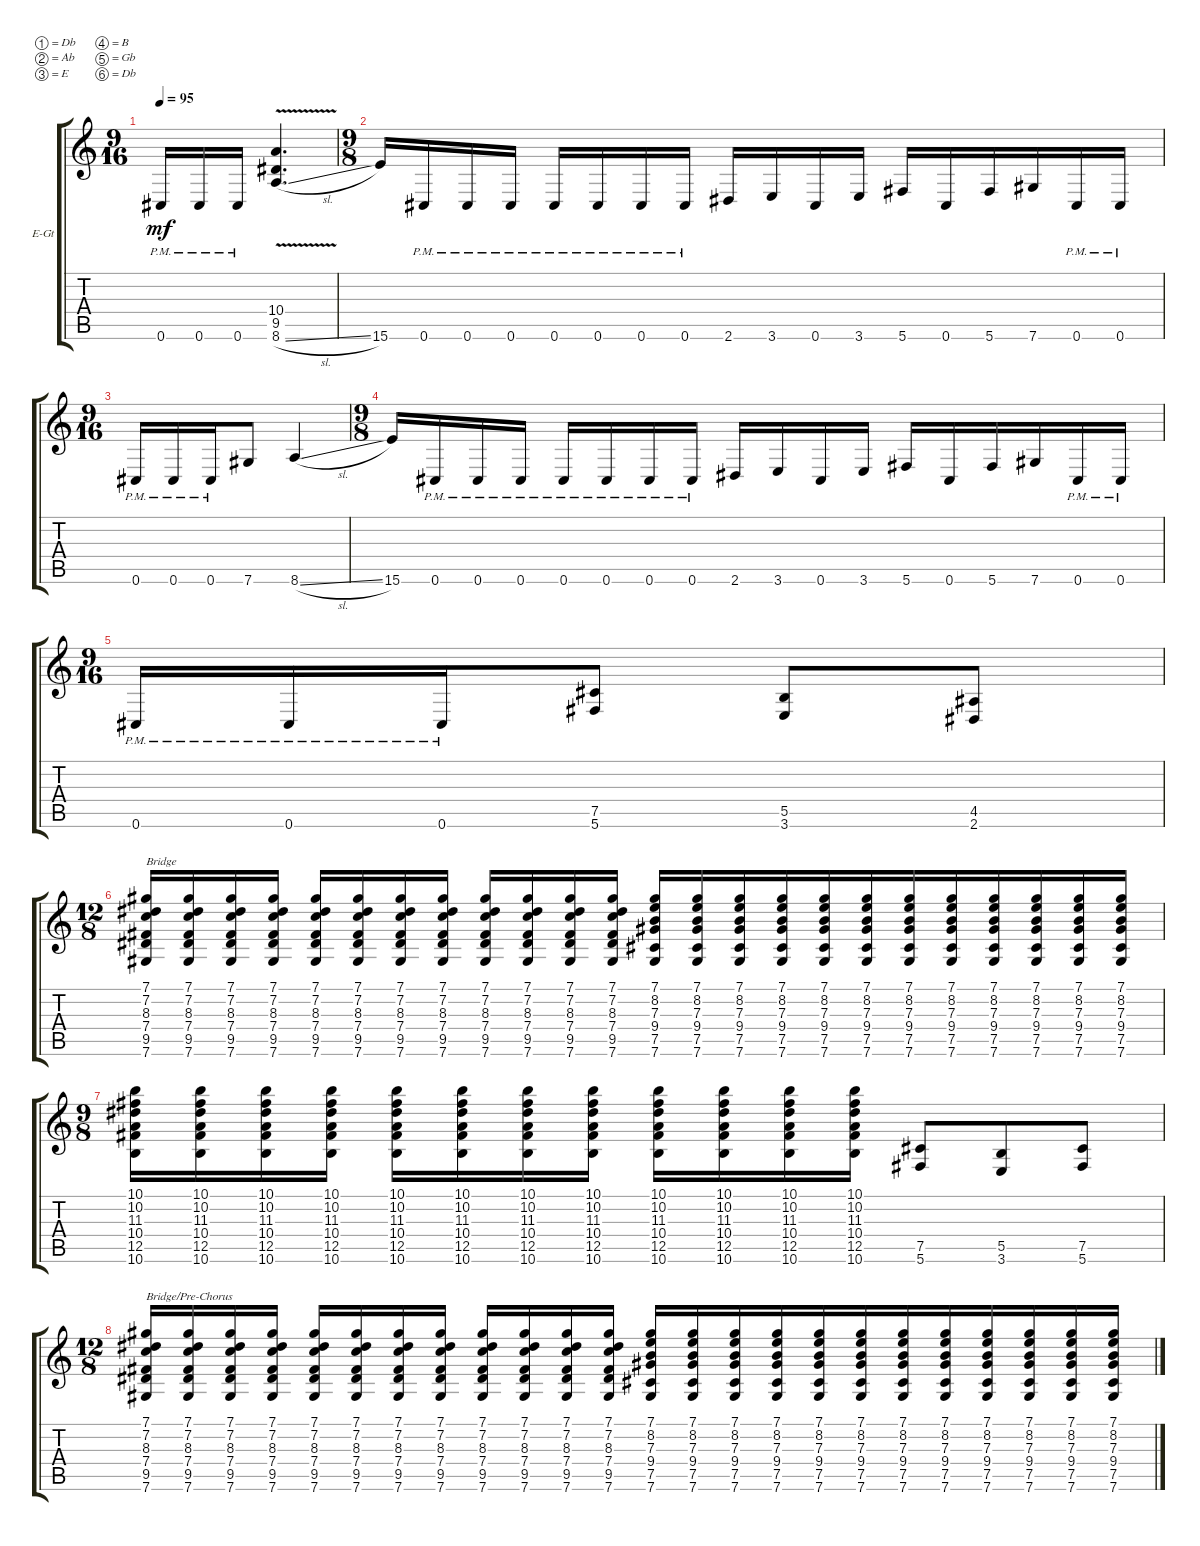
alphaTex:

\bracketExtendMode groupsimilarinstruments
\firstSystemTrackNameOrientation horizontal
\otherSystemsTrackNameOrientation horizontal
\track ("Rhythm Guitar" "E-Gt") {instrument distortionguitar}
\staff {score tabs}
\tuning (Db4 Ab3 E3 B2 Gb2 Db2)
\ts (9 16)
\beaming (8 2 2 2 2)
\tempo 95
\clef g2
\ks c
0.6{pm}.16{dy mf} 0.6{pm}.16 0.6{pm}.16 (10.4{v} 9.5{v} 8.6{v sl}).4{d} |
\ts (9 8)
\beaming (8 2 2 2 3)
15.6.16 0.6{pm}.16 0.6{pm}.16 0.6{pm}.16 0.6{pm}.16 0.6{pm}.16 0.6{pm}.16 0.6{pm}.16 2.6.16 3.6.16 0.6.16 3.6.16 5.6.16 0.6.16 5.6.16 7.6.16 0.6{pm}.16 0.6{pm}.16 |
\ts (9 16)
\beaming (8 2 2 2 2)
0.6{pm}.16 0.6{pm}.16 0.6{pm}.16 7.6.8 8.6{sl}.4 |
\ts (9 8)
\beaming (8 2 2 2 3)
15.6.16 0.6{pm}.16 0.6{pm}.16 0.6{pm}.16 0.6{pm}.16 0.6{pm}.16 0.6{pm}.16 0.6{pm}.16 2.6.16 3.6.16 0.6.16 3.6.16 5.6.16 0.6.16 5.6.16 7.6.16 0.6{pm}.16 0.6{pm}.16 |
\ts (9 16)
\beaming (8 2 2 2 2)
0.6{pm}.16 0.6{pm}.16 0.6{pm}.16 (7.5 5.6).8 (5.5 3.6).8 (4.5 2.6).8 |
\ts (12 8)
\beaming (8 2 2 2 6)
(7.1 7.2 8.3 7.4 9.5 7.6).16{txt "Bridge"} (7.1 7.2 8.3 7.4 9.5 7.6).16 (7.1 7.2 8.3 7.4 9.5 7.6).16 (7.1 7.2 8.3 7.4 9.5 7.6).16 (7.1 7.2 8.3 7.4 9.5 7.6).16 (7.1 7.2 8.3 7.4 9.5 7.6).16 (7.1 7.2 8.3 7.4 9.5 7.6).16 (7.1 7.2 8.3 7.4 9.5 7.6).16 (7.1 7.2 8.3 7.4 9.5 7.6).16 (7.1 7.2 8.3 7.4 9.5 7.6).16 (7.1 7.2 8.3 7.4 9.5 7.6).16 (7.1 7.2 8.3 7.4 9.5 7.6).16 (7.1 8.2 7.3 9.4 7.5 7.6).16 (7.1 8.2 7.3 9.4 7.5 7.6).16 (7.1 8.2 7.3 9.4 7.5 7.6).16 (7.1 8.2 7.3 9.4 7.5 7.6).16 (7.1 8.2 7.3 9.4 7.5 7.6).16 (7.1 8.2 7.3 9.4 7.5 7.6).16 (7.1 8.2 7.3 9.4 7.5 7.6).16 (7.1 8.2 7.3 9.4 7.5 7.6).16 (7.1 8.2 7.3 9.4 7.5 7.6).16 (7.1 8.2 7.3 9.4 7.5 7.6).16 (7.1 8.2 7.3 9.4 7.5 7.6).16 (7.1 8.2 7.3 9.4 7.5 7.6).16 |
\ts (9 8)
\beaming (8 2 2 2 3)
(10.1 10.2 11.3 10.4 12.5 10.6).16 (10.1 10.2 11.3 10.4 12.5 10.6).16 (10.1 10.2 11.3 10.4 12.5 10.6).16 (10.1 10.2 11.3 10.4 12.5 10.6).16 (10.1 10.2 11.3 10.4 12.5 10.6).16 (10.1 10.2 11.3 10.4 12.5 10.6).16 (10.1 10.2 11.3 10.4 12.5 10.6).16 (10.1 10.2 11.3 10.4 12.5 10.6).16 (10.1 10.2 11.3 10.4 12.5 10.6).16 (10.1 10.2 11.3 10.4 12.5 10.6).16 (10.1 10.2 11.3 10.4 12.5 10.6).16 (10.1 10.2 11.3 10.4 12.5 10.6).16 (7.5 5.6).8 (5.5 3.6).8 (7.5 5.6).8 |
\ts (12 8)
\beaming (8 2 2 2 6)
(7.1 7.2 8.3 7.4 9.5 7.6).16{txt "Bridge/Pre-Chorus"} (7.1 7.2 8.3 7.4 9.5 7.6).16 (7.1 7.2 8.3 7.4 9.5 7.6).16 (7.1 7.2 8.3 7.4 9.5 7.6).16 (7.1 7.2 8.3 7.4 9.5 7.6).16 (7.1 7.2 8.3 7.4 9.5 7.6).16 (7.1 7.2 8.3 7.4 9.5 7.6).16 (7.1 7.2 8.3 7.4 9.5 7.6).16 (7.1 7.2 8.3 7.4 9.5 7.6).16 (7.1 7.2 8.3 7.4 9.5 7.6).16 (7.1 7.2 8.3 7.4 9.5 7.6).16 (7.1 7.2 8.3 7.4 9.5 7.6).16 (7.1 8.2 7.3 9.4 7.5 7.6).16 (7.1 8.2 7.3 9.4 7.5 7.6).16 (7.1 8.2 7.3 9.4 7.5 7.6).16 (7.1 8.2 7.3 9.4 7.5 7.6).16 (7.1 8.2 7.3 9.4 7.5 7.6).16 (7.1 8.2 7.3 9.4 7.5 7.6).16 (7.1 8.2 7.3 9.4 7.5 7.6).16 (7.1 8.2 7.3 9.4 7.5 7.6).16 (7.1 8.2 7.3 9.4 7.5 7.6).16 (7.1 8.2 7.3 9.4 7.5 7.6).16 (7.1 8.2 7.3 9.4 7.5 7.6).16 (7.1 8.2 7.3 9.4 7.5 7.6).16
